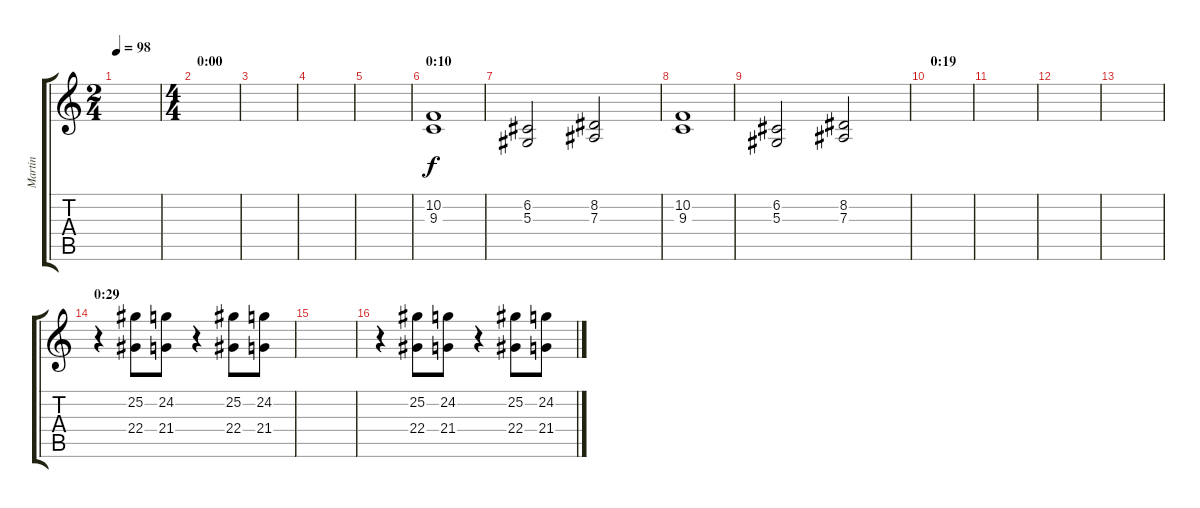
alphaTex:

\track ("Martin" "Martin") {instrument choiraahs}
\staff {score tabs}
\tuning (C4 G3 Eb3 Bb2 F2 C2) {hide}
\ts (2 4)
\tempo 98
\clef g2
\ks c
|
\ts (4 4)
\section ("" "0:00")
|
|
|
|
\section ("" "0:10")
(10.2 9.3).1 |
(6.2 5.3).2 (8.2 7.3).2 |
(10.2 9.3).1 |
(6.2 5.3).2 (8.2 7.3).2 |
\section ("" "0:19")
|
|
|
|
\section ("" "0:29")
r.4 (25.2 22.4).8 (24.2 21.4).8 r.4 (25.2 22.4).8 (24.2 21.4).8 |
|
r.4 (25.2 22.4).8 (24.2 21.4).8 r.4 (25.2 22.4).8 (24.2 21.4).8
